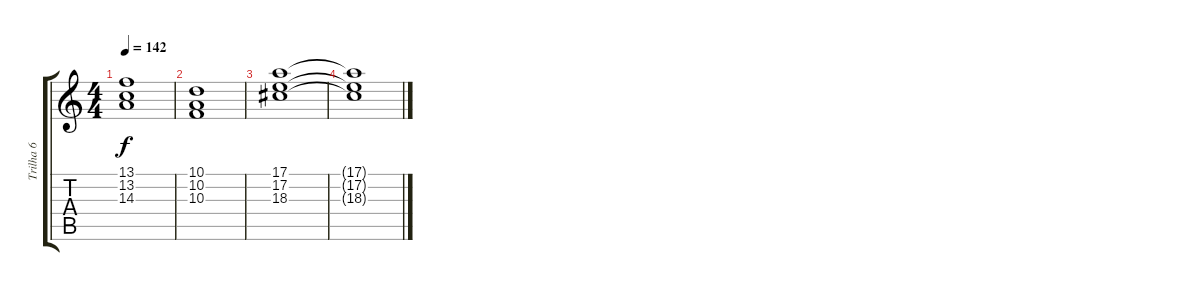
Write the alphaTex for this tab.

\track ("Trilha 6" "Trilha 6") {instrument acousticgrandpiano}
\staff {score tabs}
\tuning (E4 B3 G3 D3 A2 E2) {hide}
\ts (4 4)
\tempo 142
\clef g2
\ks c
(13.1 13.2 14.3).1{dy f} |
(10.1 10.2 10.3).1 |
(17.1 17.2 18.3).1 |
(17.1{t} 17.2{t} 18.3{t}).1
